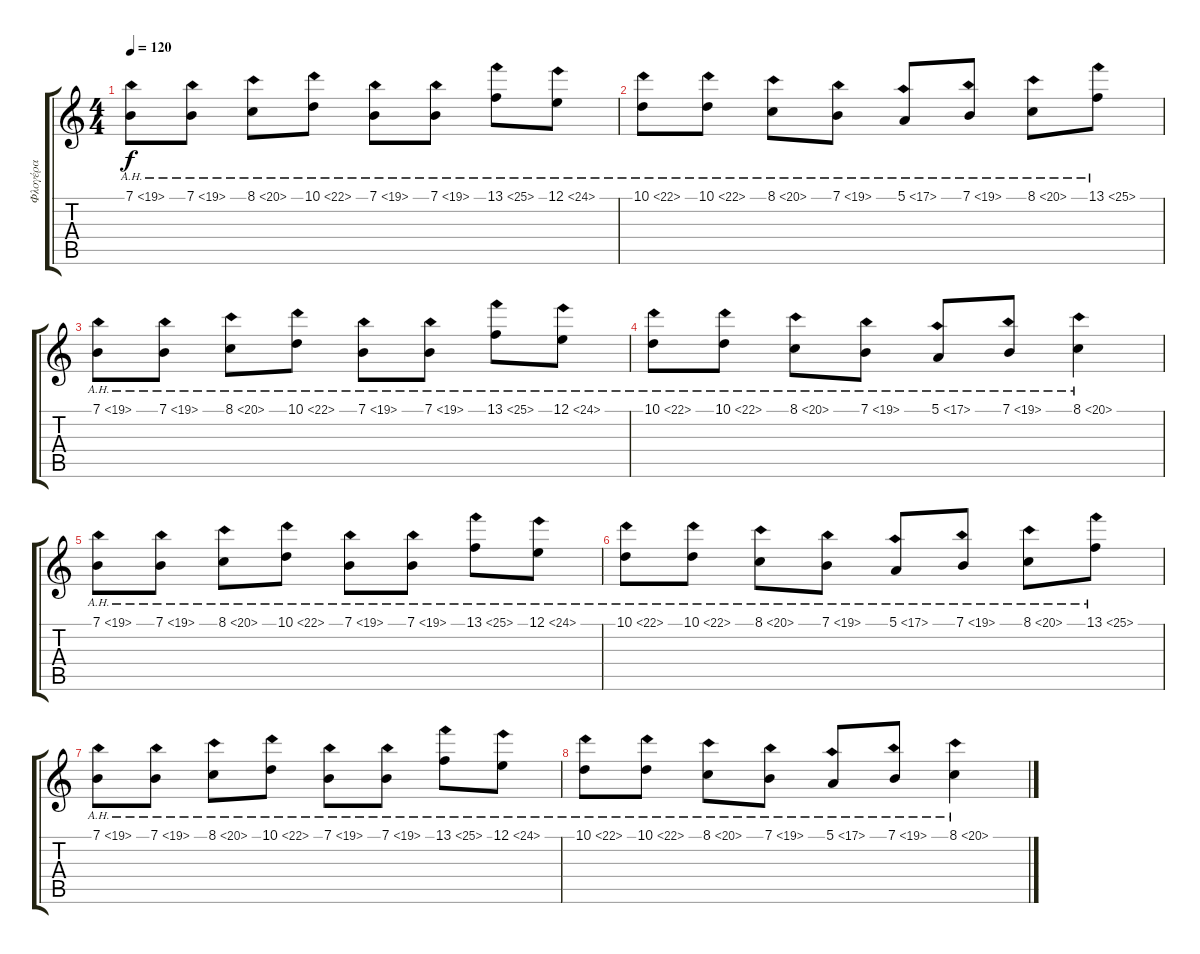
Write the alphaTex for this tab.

\track ("Φλογέρα" "Φλογέρα") {instrument flute}
\staff {score tabs}
\tuning (E4 B3 G3 D3 A2 E2) {hide}
\ts (4 4)
\tempo 120
\clef g2
\ks c
7.1{ah 12}.8{dy f} 7.1{ah 12}.8 8.1{ah 12}.8 10.1{ah 12}.8 7.1{ah 12}.8 7.1{ah 12}.8 13.1{ah 12}.8 12.1{ah 12}.8 |
10.1{ah 12}.8 10.1{ah 12}.8 8.1{ah 12}.8 7.1{ah 12}.8 5.1{ah 12}.8 7.1{ah 12}.8 8.1{ah 12}.8 13.1{ah 12}.8 |
7.1{ah 12}.8 7.1{ah 12}.8 8.1{ah 12}.8 10.1{ah 12}.8 7.1{ah 12}.8 7.1{ah 12}.8 13.1{ah 12}.8 12.1{ah 12}.8 |
10.1{ah 12}.8 10.1{ah 12}.8 8.1{ah 12}.8 7.1{ah 12}.8 5.1{ah 12}.8 7.1{ah 12}.8 8.1{ah 12}.4 |
7.1{ah 12}.8 7.1{ah 12}.8 8.1{ah 12}.8 10.1{ah 12}.8 7.1{ah 12}.8 7.1{ah 12}.8 13.1{ah 12}.8 12.1{ah 12}.8 |
10.1{ah 12}.8 10.1{ah 12}.8 8.1{ah 12}.8 7.1{ah 12}.8 5.1{ah 12}.8 7.1{ah 12}.8 8.1{ah 12}.8 13.1{ah 12}.8 |
7.1{ah 12}.8 7.1{ah 12}.8 8.1{ah 12}.8 10.1{ah 12}.8 7.1{ah 12}.8 7.1{ah 12}.8 13.1{ah 12}.8 12.1{ah 12}.8 |
10.1{ah 12}.8 10.1{ah 12}.8 8.1{ah 12}.8 7.1{ah 12}.8 5.1{ah 12}.8 7.1{ah 12}.8 8.1{ah 12}.4
